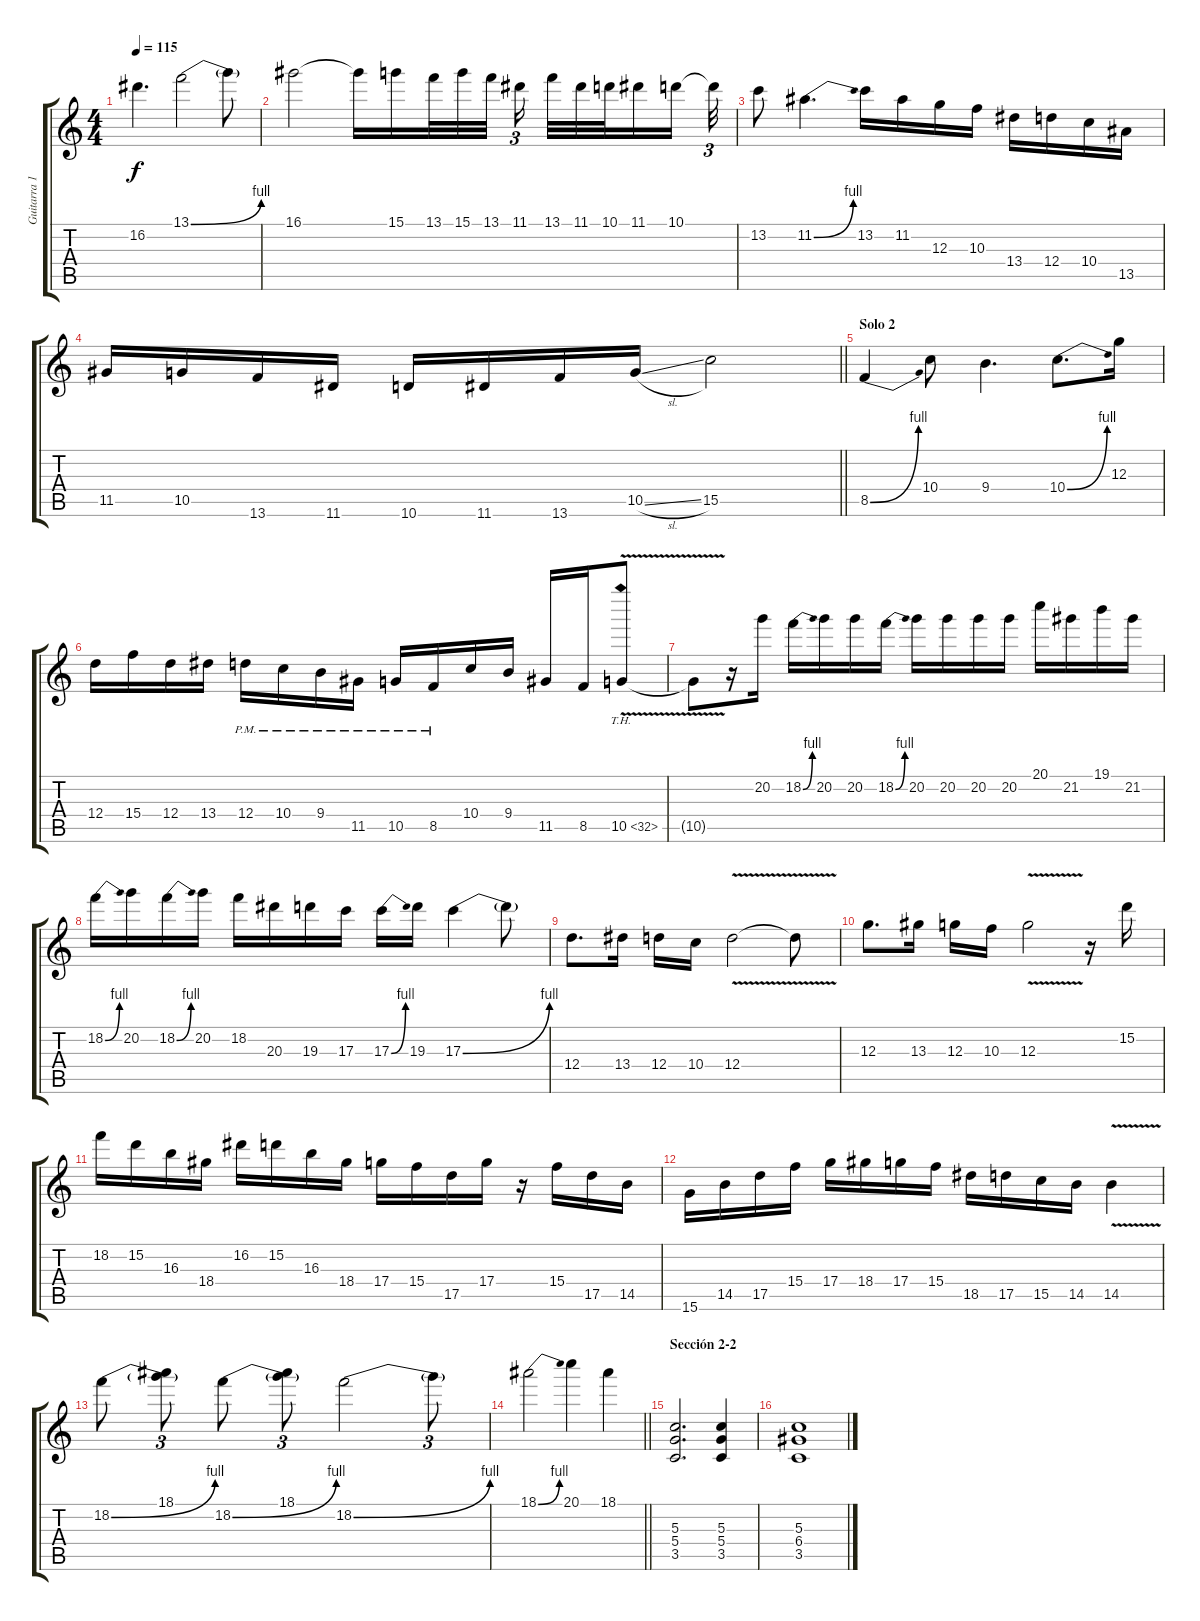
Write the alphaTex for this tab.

\track ("Guitarra 1" "Guitarra 1") {instrument distortionguitar}
\staff {score tabs}
\tuning (E4 B3 G3 D3 A2 E2) {hide}
\ts (4 4)
\tempo 115
\clef g2
\ks c
16.2.4{d dy f} 13.1{be (bend 0 0 60 4)}.2 13.1{t}.8 |
16.1.2 16.1{t}.16 15.1.16 13.1.32 15.1.32 13.1.32{beam splitsecondary} 11.1.16{tu (3 2)} 13.1.32 11.1.32 10.1.32 11.1.16 10.1.16{beam splitsecondary} 10.1{t}.32{tu (3 2)} |
13.2.8 11.2{be (bend 0 0 60 4)}.4{d} 13.2.16 11.2.16 12.3.16 10.3.16 13.4.16 12.4.16 10.4.16 13.5.16 |
\barLineRight lightlight
11.5.16 10.5.16 13.6.16 11.6.16 10.6.16 11.6.16 13.6.16 10.5{sl}.16 15.5.2 |
\section ("" "Solo 2")
8.5{be (bend 0 0 60 4)}.4 10.4.8 9.4.4{d} 10.4{be (bend 0 0 60 4)}.8{d} 12.3.16 |
12.4.16 15.4.16 12.4.16 13.4.16 12.4{pm}.16 10.4{pm}.16 9.4{pm}.16 11.5{pm}.16 10.5{pm}.16 8.5{pm}.16 10.4.16 9.4.16 11.5.16 8.5.16 10.5{th 22 v}.8 |
10.5{t}.8 r.16 20.2.16 18.2{be (bend 0 0 60 4)}.16 20.2.16 20.2.16 18.2{be (bend 0 0 60 4)}.16 20.2.16 20.2.16 20.2.16 20.2.16 20.1.16 21.2.16 19.1.16 21.2.16 |
18.2{be (bend 0 0 60 4)}.16 20.2.16 18.2{be (bend 0 0 60 4)}.16 20.2.16 18.2.16 20.3.16 19.3.16 17.3.16 17.3{be (bend 0 0 60 4)}.16 19.3.16 17.3{be (bend 0 0 60 4)}.4 17.3{t}.8 |
12.4.8{d} 13.4.16 12.4.16 10.4.16 12.4{v}.2 12.4{t}.8 |
12.3.8{d} 13.3.16 12.3.16 10.3.16 12.3{v}.2 r.16 15.2.16 |
18.2.16 15.2.16 16.3.16 18.4.16 16.2.16 15.2.16 16.3.16 18.4.16 17.4.16 15.4.16 17.5.16 17.4.16 r.16 15.4.16 17.5.16 14.5.16 |
15.6.16 14.5.16 17.5.16 15.4.16 17.4.16 18.4.16 17.4.16 15.4.16 18.5.16 17.5.16 15.5.16 14.5.16 14.5{v}.4 |
18.2{be (bend 0 0 60 4)}.8 (18.1 18.2{t}).8{tu (3 2)} 18.2{be (bend 0 0 60 4)}.8 (18.1 18.2{t}).8{tu (3 2)} 18.2{be (bend 0 0 60 4)}.2 18.2{t}.8{tu (3 2)} |
\barLineRight lightlight
18.1{be (bend 0 0 60 4)}.2 20.1.4 18.1.4 |
\section ("" "Sección 2-2")
(5.3 5.4 3.5).2{d} (5.3 5.4 3.5).4 |
(5.3 6.4 3.5).1
